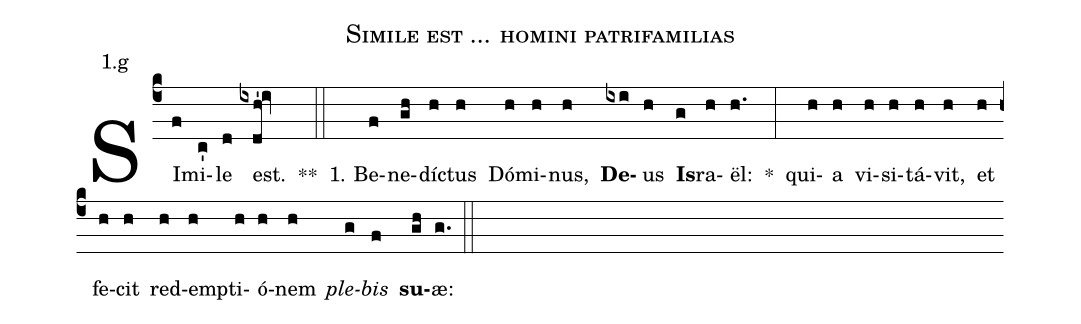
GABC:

name:Simile est ... homini patrifamilias;
office-part:Antiphona;
mode:1;
annotation: 1.g;
%%
(c4) SI(f)mi(c')le(d) est.(ixdh'!iv) **(::)
1. Be(f)ne(gh)díc(h)tus(h) Dó(h)mi(h)nus,(h) <b>De</b>(ixi)us(h) <b>Is</b>(g)ra(h)ël:(h.) *(:) qui(h)a(h) vi(h)si(h)tá(h)vit,(h) et(h) fe(h)cit(h) red(h)emp(h)ti(h)ó(h)nem(h) <i>ple</i>(g)<i>bis</i>(f) <b>su</b>(gh)æ:(g.) (::)
